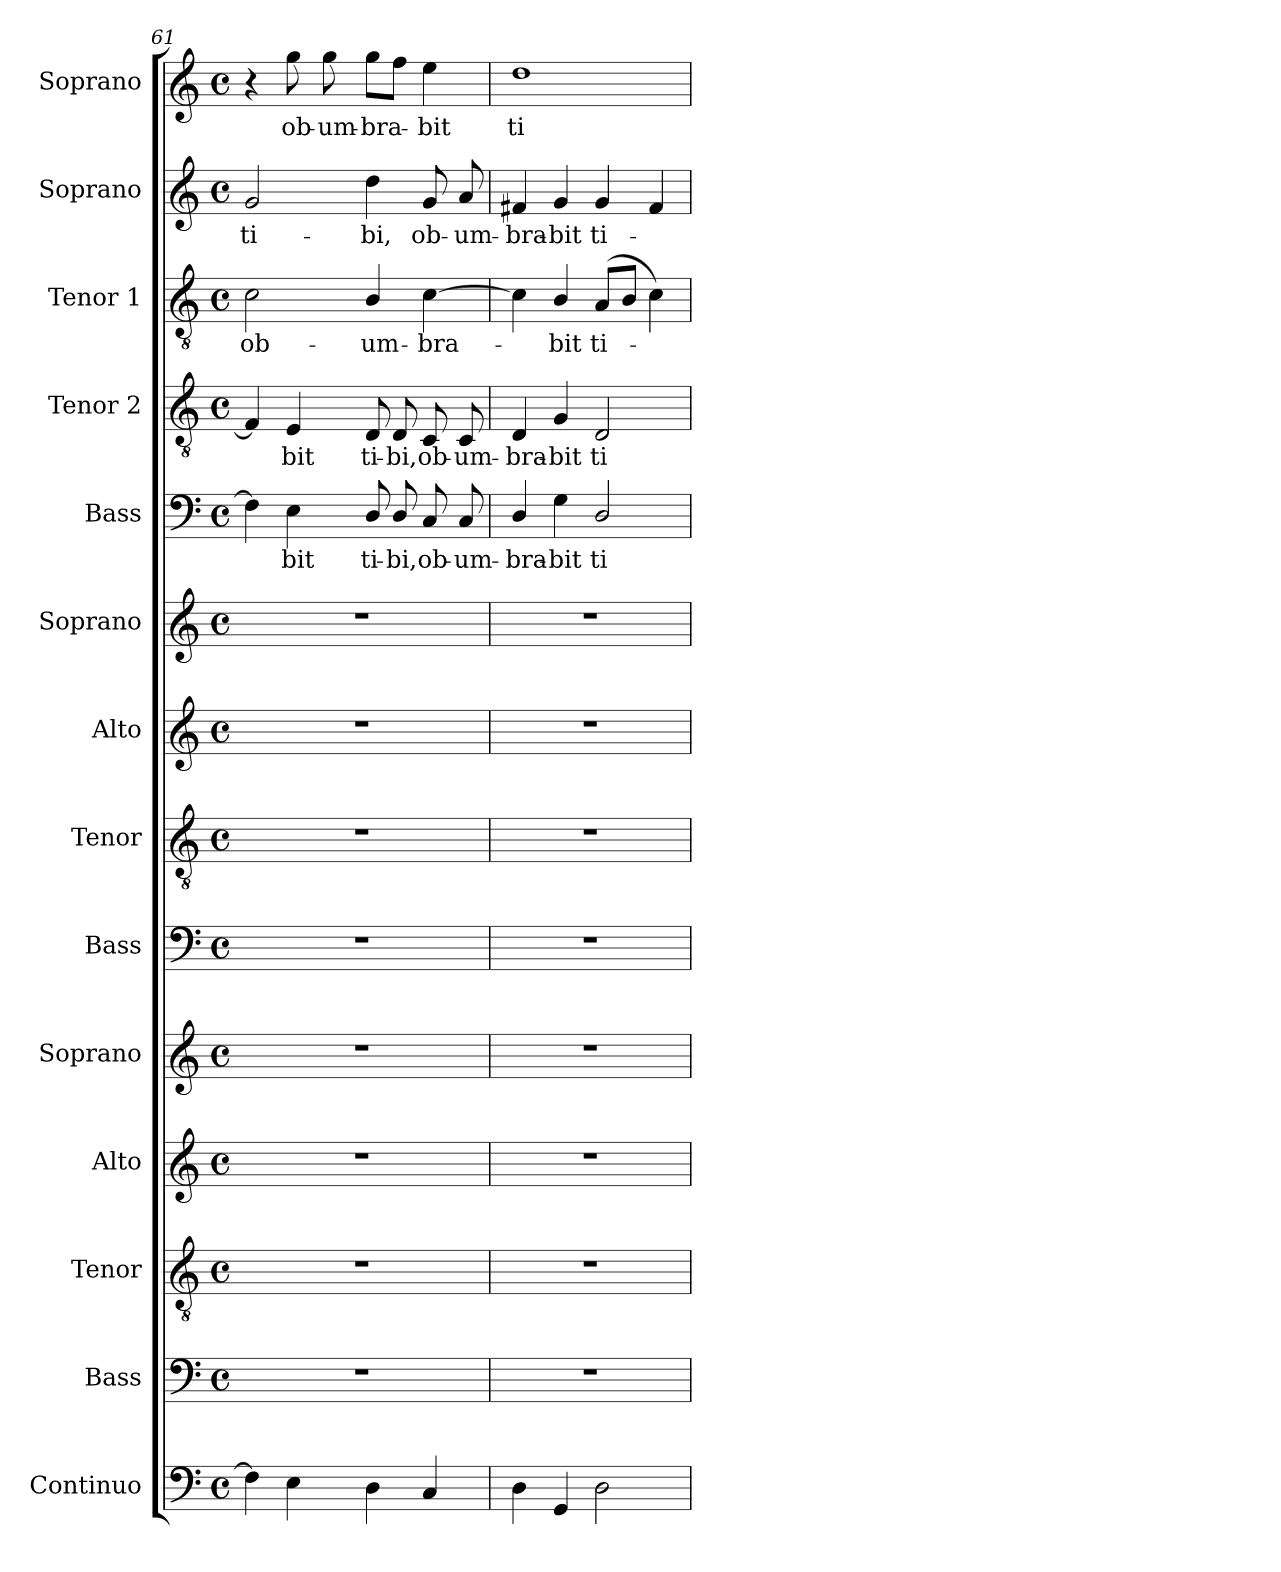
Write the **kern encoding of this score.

**kern	**kern	**kern	**kern	**kern	**kern	**kern	**kern	**kern	**kern	**text	**kern	**text	**kern	**text	**kern	**text	**kern	**text
*part14	*part13	*part12	*part11	*part10	*part9	*part8	*part7	*part6	*part5	*part5	*part4	*part4	*part3	*part3	*part2	*part2	*part1	*part1
*staff14	*staff13	*staff12	*staff11	*staff10	*staff9	*staff8	*staff7	*staff6	*staff5	*staff5	*staff4	*staff4	*staff3	*staff3	*staff2	*staff2	*staff1	*staff1
*I"Continuo	*I"Bass	*I"Tenor	*I"Alto	*I"Soprano	*I"Bass	*I"Tenor	*I"Alto	*I"Soprano	*I"Bass	*	*I"Tenor 2	*	*I"Tenor 1	*	*I"Soprano	*	*I"Soprano	*
*I'Cont.	*I'B.	*I'T.	*I'A.	*I'S.	*I'B.	*I'T.	*I'A.	*I'S.	*I'B.	*	*I'T2.	*	*I'T1.	*	*I'S.	*	*I'S.	*
*clefF4	*clefF4	*clefGv2	*clefG2	*clefG2	*clefF4	*clefGv2	*clefG2	*clefG2	*clefF4	*	*clefGv2	*	*clefGv2	*	*clefG2	*	*clefG2	*
*	*	*ITrd7c12	*	*	*	*ITrd7c12	*	*	*	*	*ITrd7c12	*	*ITrd7c12	*	*	*	*	*
*k[]	*k[]	*k[]	*k[]	*k[]	*k[]	*k[]	*k[]	*k[]	*k[]	*	*k[]	*	*k[]	*	*k[]	*	*k[]	*
*C:	*C:	*C:	*C:	*C:	*C:	*C:	*C:	*C:	*C:	*	*C:	*	*C:	*	*C:	*	*C:	*
*M4/4	*M4/4	*M4/4	*M4/4	*M4/4	*M4/4	*M4/4	*M4/4	*M4/4	*M4/4	*	*M4/4	*	*M4/4	*	*M4/4	*	*M4/4	*
*met(c)	*met(c)	*met(c)	*met(c)	*met(c)	*met(c)	*met(c)	*met(c)	*met(c)	*met(c)	*	*met(c)	*	*met(c)	*	*met(c)	*	*met(c)	*
=61	=61	=61	=61	=61	=61	=61	=61	=61	=61	=61	=61	=61	=61	=61	=61	=61	=61	=61
!	!	!	!	!	!	!	!	!	!	!	!	!	!	!LO:LY:b:color=#000000	!	!	!	!
!	!	!	!	!	!	!	!	!	!	!	!	!	!	!	!	!LO:LY:b:color=#000000	!	!
4Fi\]	1r	1r	1r	1r	1r	1r	1r	1r	4Fi\]	.	4FFi/]	.	2Ci\	ob-	2gi/	ti-	4r	.
!	!	!	!	!	!	!	!	!	!	!LO:LY:b:color=#000000	!	!	!	!	!	!	!	!
!	!	!	!	!	!	!	!	!	!	!	!	!LO:LY:b:color=#000000	!	!	!	!	!	!
!	!	!	!	!	!	!	!	!	!	!	!	!	!	!	!	!	!	!LO:LY:b:color=#000000
4Ei\	.	.	.	.	.	.	.	.	4Ei\	-bit	4EEi/	-bit	.	.	.	.	8ggi\	ob-
!	!	!	!	!	!	!	!	!	!	!	!	!	!	!	!	!	!	!LO:LY:b:color=#000000
.	.	.	.	.	.	.	.	.	.	.	.	.	.	.	.	.	8ggi\	-um-
!	!	!	!	!	!	!	!	!	!	!LO:LY:b:color=#000000	!	!	!	!	!	!	!	!
!	!	!	!	!	!	!	!	!	!	!	!	!LO:LY:b:color=#000000	!	!	!	!	!	!
!	!	!	!	!	!	!	!	!	!	!	!	!	!	!LO:LY:b:color=#000000	!	!	!	!
!	!	!	!	!	!	!	!	!	!	!	!	!	!	!	!	!LO:LY:b:color=#000000	!	!
!	!	!	!	!	!	!	!	!	!	!	!	!	!	!	!	!	!	!LO:LY:b:color=#000000
4Di\	.	.	.	.	.	.	.	.	8Di/	ti-	8DDi/	ti-	4BBi/	-um-	4ddi\	-bi,	8ggi\L	-bra-
!	!	!	!	!	!	!	!	!	!	!LO:LY:b:color=#000000	!	!	!	!	!	!	!	!
!	!	!	!	!	!	!	!	!	!	!	!	!LO:LY:b:color=#000000	!	!	!	!	!	!
.	.	.	.	.	.	.	.	.	8Di/	-bi,	8DDi/	-bi,	.	.	.	.	8ffi\J	.
!	!	!	!	!	!	!	!	!	!	!LO:LY:b:color=#000000	!	!	!	!	!	!	!	!
!	!	!	!	!	!	!	!	!	!	!	!	!LO:LY:b:color=#000000	!	!	!	!	!	!
!	!	!	!	!	!	!	!	!	!	!	!	!	!	!LO:LY:b:color=#000000	!	!	!	!
!	!	!	!	!	!	!	!	!	!	!	!	!	!	!	!	!LO:LY:b:color=#000000	!	!
!	!	!	!	!	!	!	!	!	!	!	!	!	!	!	!	!	!	!LO:LY:b:color=#000000
4Ci/	.	.	.	.	.	.	.	.	8Ci/	ob-	8CCi/	ob-	[4Ci\	-bra-	8gi/	ob-	4eei\	-bit
!	!	!	!	!	!	!	!	!	!	!LO:LY:b:color=#000000	!	!	!	!	!	!	!	!
!	!	!	!	!	!	!	!	!	!	!	!	!LO:LY:b:color=#000000	!	!	!	!	!	!
!	!	!	!	!	!	!	!	!	!	!	!	!	!	!	!	!LO:LY:b:color=#000000	!	!
.	.	.	.	.	.	.	.	.	8Ci/	-um-	8CCi/	-um-	.	.	8ai/	-um-	.	.
=62	=62	=62	=62	=62	=62	=62	=62	=62	=62	=62	=62	=62	=62	=62	=62	=62	=62	=62
!	!	!	!	!	!	!	!	!	!	!LO:LY:b:color=#000000	!	!	!	!	!	!	!	!
!	!	!	!	!	!	!	!	!	!	!	!	!LO:LY:b:color=#000000	!	!	!	!	!	!
!	!	!	!	!	!	!	!	!	!	!	!	!	!	!	!	!LO:LY:b:color=#000000	!	!
!	!	!	!	!	!	!	!	!	!	!	!	!	!	!	!	!	!	!LO:LY:b:color=#000000
4Di\	1r	1r	1r	1r	1r	1r	1r	1r	4Di/	-bra-	4DDi/	-bra-	4Ci\]	.	4f#Xi/	-bra-	1ddi	ti-
!	!	!	!	!	!	!	!	!	!	!LO:LY:b:color=#000000	!	!	!	!	!	!	!	!
!	!	!	!	!	!	!	!	!	!	!	!	!LO:LY:b:color=#000000	!	!	!	!	!	!
!	!	!	!	!	!	!	!	!	!	!	!	!	!	!LO:LY:b:color=#000000	!	!	!	!
!	!	!	!	!	!	!	!	!	!	!	!	!	!	!	!	!LO:LY:b:color=#000000	!	!
4GGi/	.	.	.	.	.	.	.	.	4Gi\	-bit	4GGi/	-bit	4BBi/	-bit	4gi/	-bit	.	.
!	!	!	!	!	!	!	!	!	!	!LO:LY:b:color=#000000	!	!	!	!	!	!	!	!
!	!	!	!	!	!	!	!	!	!	!	!	!LO:LY:b:color=#000000	!	!	!	!	!	!
!	!	!	!	!	!	!	!	!	!	!	!	!	!	!LO:LY:b:color=#000000	!	!	!	!
!	!	!	!	!	!	!	!	!	!	!	!	!	!	!	!	!LO:LY:b:color=#000000	!	!
2Di\	.	.	.	.	.	.	.	.	2Di/	ti	2DDi/	ti	(8AAi/L	ti-	4gi/	ti-	.	.
.	.	.	.	.	.	.	.	.	.	.	.	.	8BBi/J	.	.	.	.	.
.	.	.	.	.	.	.	.	.	.	.	.	.	4Ci\)	.	4f#i/	.	.	.
=	=	=	=	=	=	=	=	=	=	=	=	=	=	=	=	=	=	=
*-	*-	*-	*-	*-	*-	*-	*-	*-	*-	*-	*-	*-	*-	*-	*-	*-	*-	*-
